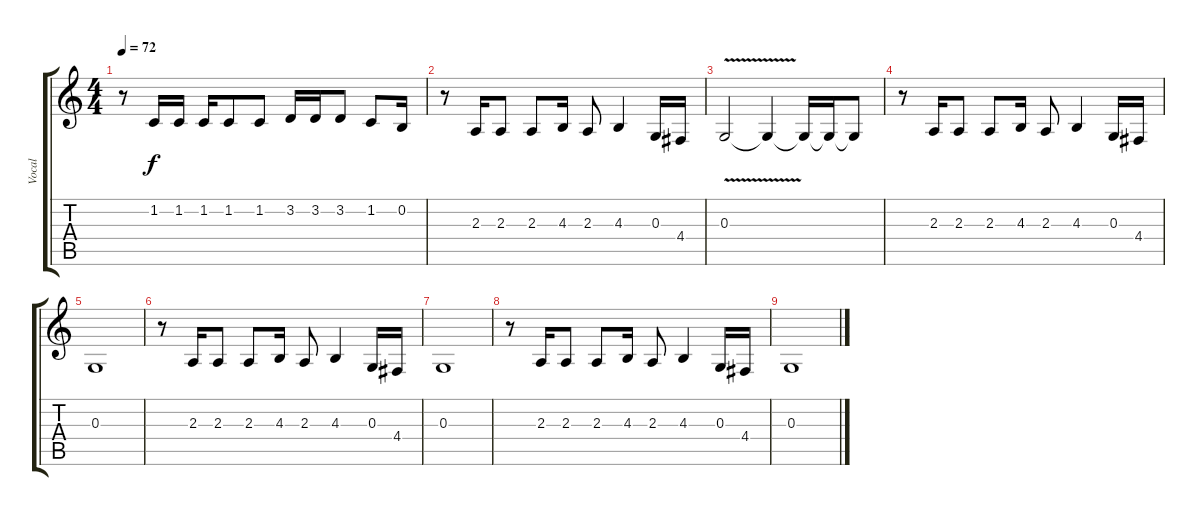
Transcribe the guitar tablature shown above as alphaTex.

\track ("Vocal" "Vocal") {instrument sopranosax}
\staff {score tabs}
\tuning (E4 B3 G3 D3 A2 E2) {hide}
\ts (4 4)
\tempo 72
\clef g2
\ks c
r.8{dy f} 1.2.16 1.2.16 1.2.16 1.2.8 1.2.8 3.2.16 3.2.16 3.2.8 1.2.8 0.2.16 |
r.8 2.3.16 2.3.8 2.3.8 4.3.16 2.3.8 4.3.4 0.3.16 4.4.16 |
0.3{v}.2 0.3{t}.4 0.3{t}.16 0.3{t}.16 0.3{t}.8 |
r.8 2.3.16 2.3.8 2.3.8 4.3.16 2.3.8 4.3.4 0.3.16 4.4.16 |
0.3.1 |
r.8 2.3.16 2.3.8 2.3.8 4.3.16 2.3.8 4.3.4 0.3.16 4.4.16 |
0.3.1 |
r.8 2.3.16 2.3.8 2.3.8 4.3.16 2.3.8 4.3.4 0.3.16 4.4.16 |
0.3.1
